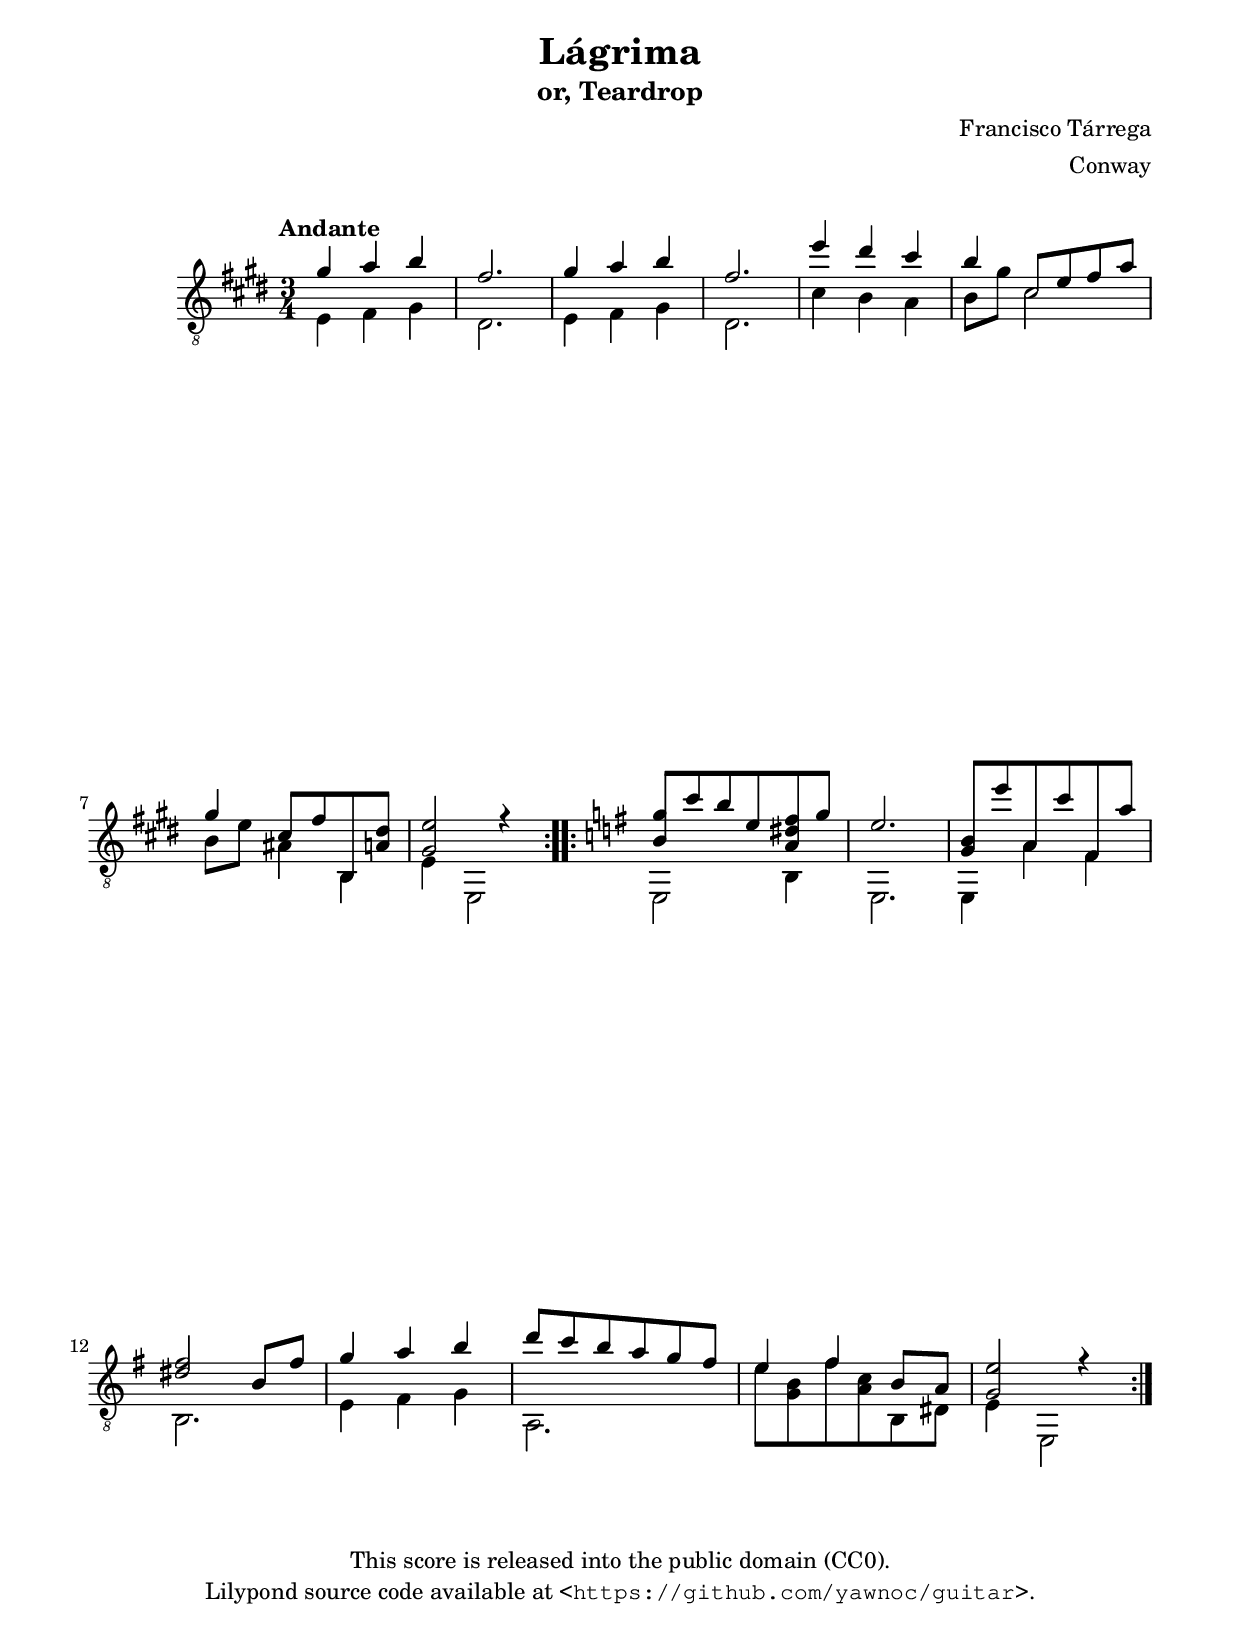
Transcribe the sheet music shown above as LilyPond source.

\version "2.18.2"


%%%%%%%%%%%%%%%%%%%%%%%%%%%%%%%%%%%%%%%%%%%%%%%%%%%%%%%%%%%%%%%%
% General
%%%%%%%%%%%%%%%%%%%%%%%%%%%%%%%%%%%%%%%%%%%%%%%%%%%%%%%%%%%%%%%%

\paper {
  top-margin = 1.5\cm
  left-margin = 1.5\cm
  right-margin = 1.5\cm
  bottom-margin = 1.5\cm
  ragged-last-bottom = ##f
  footnote-separator-markup = \markup { \vspace #1.5 }
}

globalSettings = {
  \accidentalStyle modern
  \compressFullBarRests
  \mergeDifferentlyHeadedOn
  \mergeDifferentlyDottedOn
  \numericTimeSignature
  \pointAndClickOff
  \override TextScript.extra-offset = #'(0 . 0.7)
  \override Score.FootnoteItem.annotation-line = ##f
}

origin-url = "https://github.com/yawnoc/guitar"

\header {
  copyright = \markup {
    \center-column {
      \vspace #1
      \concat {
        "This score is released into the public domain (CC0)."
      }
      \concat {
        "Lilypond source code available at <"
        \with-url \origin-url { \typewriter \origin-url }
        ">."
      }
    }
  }
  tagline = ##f
}

triplet = #(define-music-function
  (parser location music) (ly:music?)
  #{
    \tuplet 3/2 { $music }
  #}
)

tripletDuple = #(define-music-function
  (parser location music) (ly:music?)
  #{
    \tuplet 6/4 { $music }
  #}
)

overrideBeamedStemLengths = #(define-scheme-function
  (parser location lengths) (list?)
  #{
    \override Stem.details.beamed-lengths = $lengths
  #}
)
revertBeamedStemLengths = { \revert Stem.details.beamed-lengths }

overrideBeamVerticalPositions = #(define-scheme-function
  (parser location positions) (pair?)
  #{
    \override Beam.positions = $positions
  #}
)

%%%%%%%%%%%%%%%%%%%%%%%%%%%%%%%%%%%%%%%%%%%%%%%%%%%%%%%%%%%%%%%%
% Semantic bar lines
%%%%%%%%%%%%%%%%%%%%%%%%%%%%%%%%%%%%%%%%%%%%%%%%%%%%%%%%%%%%%%%%

barLineGoto = { \bar "||" }
barLineKeyChange = { \bar "||" }
barLineEnd = { \bar "|." }

%%%%%%%%%%%%%%%%%%%%%%%%%%%%%%%%%%%%%%%%%%%%%%%%%%%%%%%%%%%%%%%%
% Guitar notation
%%%%%%%%%%%%%%%%%%%%%%%%%%%%%%%%%%%%%%%%%%%%%%%%%%%%%%%%%%%%%%%%

stringNumbersAbove = { \set stringNumberOrientations = #'(up) }
stringNumbersBelow = { \set stringNumberOrientations = #'(down) }

fingeringAbove = { \set fingeringOrientations = #'(up) }
fingeringBelow = { \set fingeringOrientations = #'(down) }
fingeringAleft = { \set fingeringOrientations = #'(left) }
fingeringAright = { \set fingeringOrientations = #'(right) }

startGraceMusic = {
  <>(
  \override Fingering.font-size = -6
}
stopGraceMusic = {
  \revert Fingering.font-size
  <>)
}

overrideHorizontalShift = #(define-scheme-function
  (parser location distance) (number?)
  #{
    \override NoteColumn.force-hshift = $distance
  #}
)
revertHorizontalShift = { \revert NoteColumn.force-hshift }

barreSpan = #(define-music-function
  (parser location label offsetPair music)
  (string? (pair? (cons 0 0)) ly:music?)
  (let
    (
      (elements (extract-named-music music '(NoteEvent EventChord)))
    )
    (if
      (pair? elements)
      (let
        (
          (first-element (first elements))
          (last-element (last elements))
        )
        (set!
          (ly:music-property first-element 'articulations)
          (cons
            (make-music 'TextSpanEvent 'span-direction -1)
            (ly:music-property first-element 'articulations)
          )
        )
        (set!
          (ly:music-property last-element 'articulations)
          (cons
            (make-music 'TextSpanEvent 'span-direction 1)
            (ly:music-property last-element 'articulations)
          )
        )
      )
    )
  )
  #{
    \once \override TextSpanner.font-shape = #'upright
    \once \override TextSpanner.style = #'line
    \once \override TextSpanner.extra-offset = #offsetPair
    \once \override TextSpanner.bound-details = #`(
      (left
        (text . ,#{ \markup { \raise #-0.7 { #label \hspace #0.7 }} #})
        (Y . 0)
        (padding . -0.8)
        (attach-dir . -2)
      )
      (right
        (text . ,#{ \markup { \draw-line #'(0 . -1.3) } #}) ;; draw hook
        (Y . 0)
        (padding . -0.5)
        (attach-dir . 2)
      )
    )
    \once \override TextSpanner #'after-line-breaking = #(lambda (grob)
      (let*
        (
          (originalGrob (ly:grob-original grob))
          (splitGrobs (ly:spanner-broken-into originalGrob))
        )
        (if
          (and
            (>= (length splitGrobs) 2)
            (not (eq? (car (last-pair splitGrobs)) grob))
          )
          (begin
            (ly:grob-set-nested-property! grob
              '(bound-details right text)
              #{ \markup { \draw-line #'(0 . 0) } #} ;; suppress draw hook
            )
            (ly:grob-set-property! grob
              'extra-offset
              (cons
                (car offsetPair)
                (+ (cdr offsetPair) 0.7) ;; correction for suppressed hook
              )
            )
            (ly:grob-set-nested-property! grob
              '(bound-details right padding)
              #'-3 ;; increase spanner length
            )
          )
        )
      )
    )
    $music
  #}
)

barre = #(define-scheme-function
  (parser location label) (string?)
  #{
    \markup {
      \center-align {
        \hspace #0.7
        $label
      }
    }
  #}
)

nudgeNextBarre = #(define-scheme-function
  (parser location distance) (number?)
  #{
    \once \override TextScript.X-offset = $distance
  #}
)

position = #(define-scheme-function
  (parser location label) (string?)
  #{
    \markup {
      \center-align {
        \hspace #0.5
        $label
      }
    }
  #}
)

#(define-markup-command
  (markupString layout properties stringNumber) (markup?)
  (interpret-markup layout properties
    #{
      \markup \circle { \bold #stringNumber }
    #}
  )
)

#(define-markup-command
  (resonatesOn layout properties note stringNumber) (markup? markup?)
  (interpret-markup layout properties
    #{
      \markup { #note "resonates on" \markupString #stringNumber }
    #}
  )
)

%%%%%%%%%%%%%%%%%%%%%%%%%%%%%%%%%%%%%%%%%%%%%%%%%%%%%%%%%%%%%%%%
% Goto statements
%%%%%%%%%%%%%%%%%%%%%%%%%%%%%%%%%%%%%%%%%%%%%%%%%%%%%%%%%%%%%%%%

overrideGotoVisibility = {
  \once \override Score.RehearsalMark #'break-visibility = #'#(#t #t #f)
}

makeGotoMark = #(define-scheme-function
  (parser location label) (string?)
  #{
    \mark \markup { \small \italic $label }
  #}
)

simultaneousMarkSeparator = {
  \cadenzaOn
    s1073741824 % stupid, but works
  \cadenzaOff
}

coda = {
  \overrideGotoVisibility
  \mark \markup { \musicglyph #"scripts.coda" }
}

fine = {
  \overrideGotoVisibility
  \makeGotoMark Fine
}

dcAlCoda = {
  \overrideGotoVisibility
  \makeGotoMark "D.C. al Coda"
}

dcAlFine = {
  \overrideGotoVisibility
  \makeGotoMark "D.C. al Fine"
}

toCoda = {
  \overrideGotoVisibility
  \makeGotoMark "to Coda"
}



\header {
  title = "Lágrima"
  subtitle = "or, Teardrop"
  composer = "Francisco Tárrega"
  arranger = "Conway"
}


initialSignatures = {
  \tempo "Andante"
  \clef "treble_8"
  \key e \major
  \time 3/4
}


highVoiceMusic = {
  
  \globalSettings
  
  % Major section
  \barNumberCheck #1
  \repeat volta 2 {
    \relative c'' {
      gis4 a b |
      fis2. |
      gis4 a b |
      fis2. |
      e'4 dis cis |
      b cis,8 e fis a |
      gis4 cis,8 fis b,, <dis' a> |
      <e gis,>2 r4 |
    }
  }
  
  % Minor section
  \barNumberCheck #9
  \key e \minor
  \repeat volta 2 {
    \relative c' {
      <g' b,>8 c b e, <fis dis a> g |
      e2. |
      <b g>8 e' a,, c' fis,, a' |
      <fis dis>2 b,8 fis' |
      g4 a b |
      d8 c b a g fis |
      e4 fis b,8 a |
      <g e'>2 r4 |
    }
  }
  
}


lowVoiceMusic = {
  
  \globalSettings
  
  % Major section
  \barNumberCheck #1
  \repeat volta 2 {
    \relative c {
      e4 fis gis |
      dis2. |
      e4 fis gis |
      dis2. |
      cis'4 b a |
      b8 gis' cis,2 |
      b8 e ais,4 b, |
      e4 e,2 |
    }
  }
  
  % Minor section
  \barNumberCheck #9
  \repeat volta 2 {
    \relative c, {
      e2 b'4 |
      e,2. |
      e4 a' fis |
      b,2. |
      e4 fis g |
      a,2. |
      e''8 <b g> fis' <c a> b, dis |
      e4 e,2 |
    }
  }
  
}


allMusic = {
  \initialSignatures
  <<
    << \highVoiceMusic >>
      \\
    << \lowVoiceMusic >>
  >>
}


\score {
  \allMusic
}
